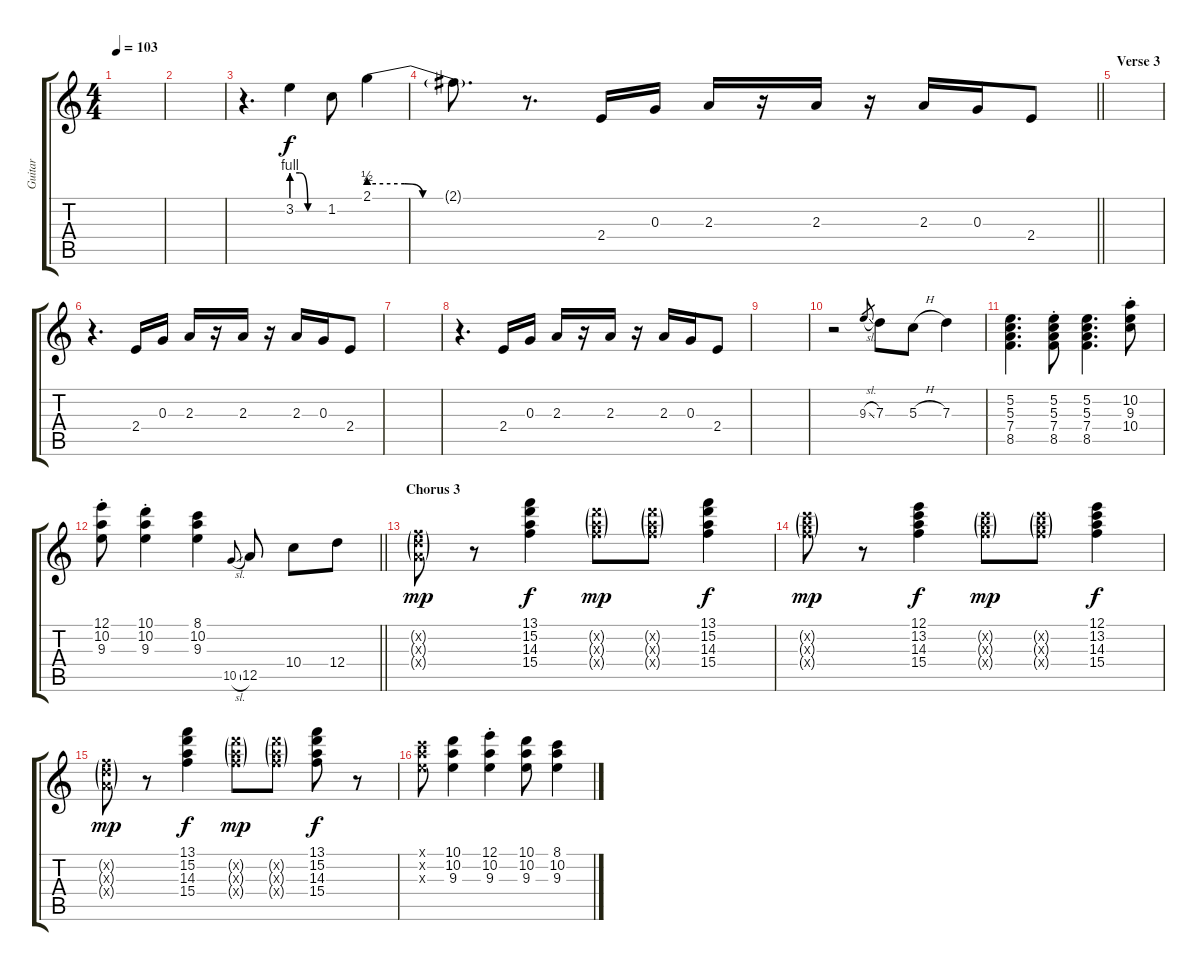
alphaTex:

\track ("Guitar" "Guitar") {instrument acousticguitarsteel}
\staff {score tabs}
\tuning (E4 B3 G3 D3 A2 E2) {hide}
\ts (4 4)
\tempo 103
\clef g2
\ks c
|
|
r.4{d} 3.2{be (custom 0 4 15 4 30 0 60 0)}.4{dy f} 1.2.8 2.1{be (custom 0 2 14 2 21 0 23 0 30 0 60 0)}.4 |
\barLineRight lightlight
2.1{t}.8{d} r.8{d} 2.4.16 0.3.16 2.3.16 r.16 2.3.16 r.16 2.3.16 0.3.16 2.4.8 |
\section ("" "Verse 3")
|
r.4{d} 2.4.16 0.3.16 2.3.16 r.16 2.3.16 r.16 2.3.16 0.3.16 2.4.8 |
|
r.4{d} 2.4.16 0.3.16 2.3.16 r.16 2.3.16 r.16 2.3.16 0.3.16 2.4.8 |
|
r.2 9.3{sl}.8{gr} 7.3.8 5.3{h}.8 7.3.4 |
(5.2 5.3 7.4 8.5).4{d} (5.2{st} 5.3{st} 7.4{st} 8.5).8 (5.2 5.3 7.4 8.5).4{d} (10.2{st} 9.3{st} 10.4{st}).8 |
\barLineRight lightlight
(12.1{st} 10.2{st} 9.3{st}).8 (10.1{st} 10.2{st} 9.3{st}).4 (8.1 10.2 9.3).4 10.5{sl}.8{gr onbeat} 12.5.8 10.4.8 12.4.8 |
\section ("" "Chorus 3")
(6.2{g x} 7.3{g x} 7.4{g x}).8{dy mp} r.8 (13.1 15.2 14.3 15.4).4{dy f} (15.2{g x} 14.3{g x} 15.4{g x}).8{dy mp} (15.2{g x} 14.3{g x} 15.4{g x}).8 (13.1 15.2 14.3 15.4).4{dy f} |
(13.2{g x} 14.3{g x} 15.4{g x}).8{dy mp} r.8 (12.1 13.2 14.3 15.4).4{dy f} (13.2{g x} 14.3{g x} 15.4{g x}).8{dy mp} (13.2{g x} 14.3{g x} 15.4{g x}).8 (12.1 13.2 14.3 15.4).4{dy f} |
(6.2{g x} 7.3{g x} 7.4{g x}).8{dy mp} r.8 (13.1 15.2 14.3 15.4).4{dy f} (15.2{g x} 14.3{g x} 15.4{g x}).8{dy mp} (15.2{g x} 14.3{g x} 15.4{g x}).8 (13.1 15.2 14.3 15.4).8{dy f} r.8 |
(8.1{x} 10.2{x} 9.3{x}).8 (10.1 10.2 9.3).4 (12.1{st} 10.2{st} 9.3{st}).4 (10.1 10.2 9.3).8 (8.1 10.2 9.3).4
